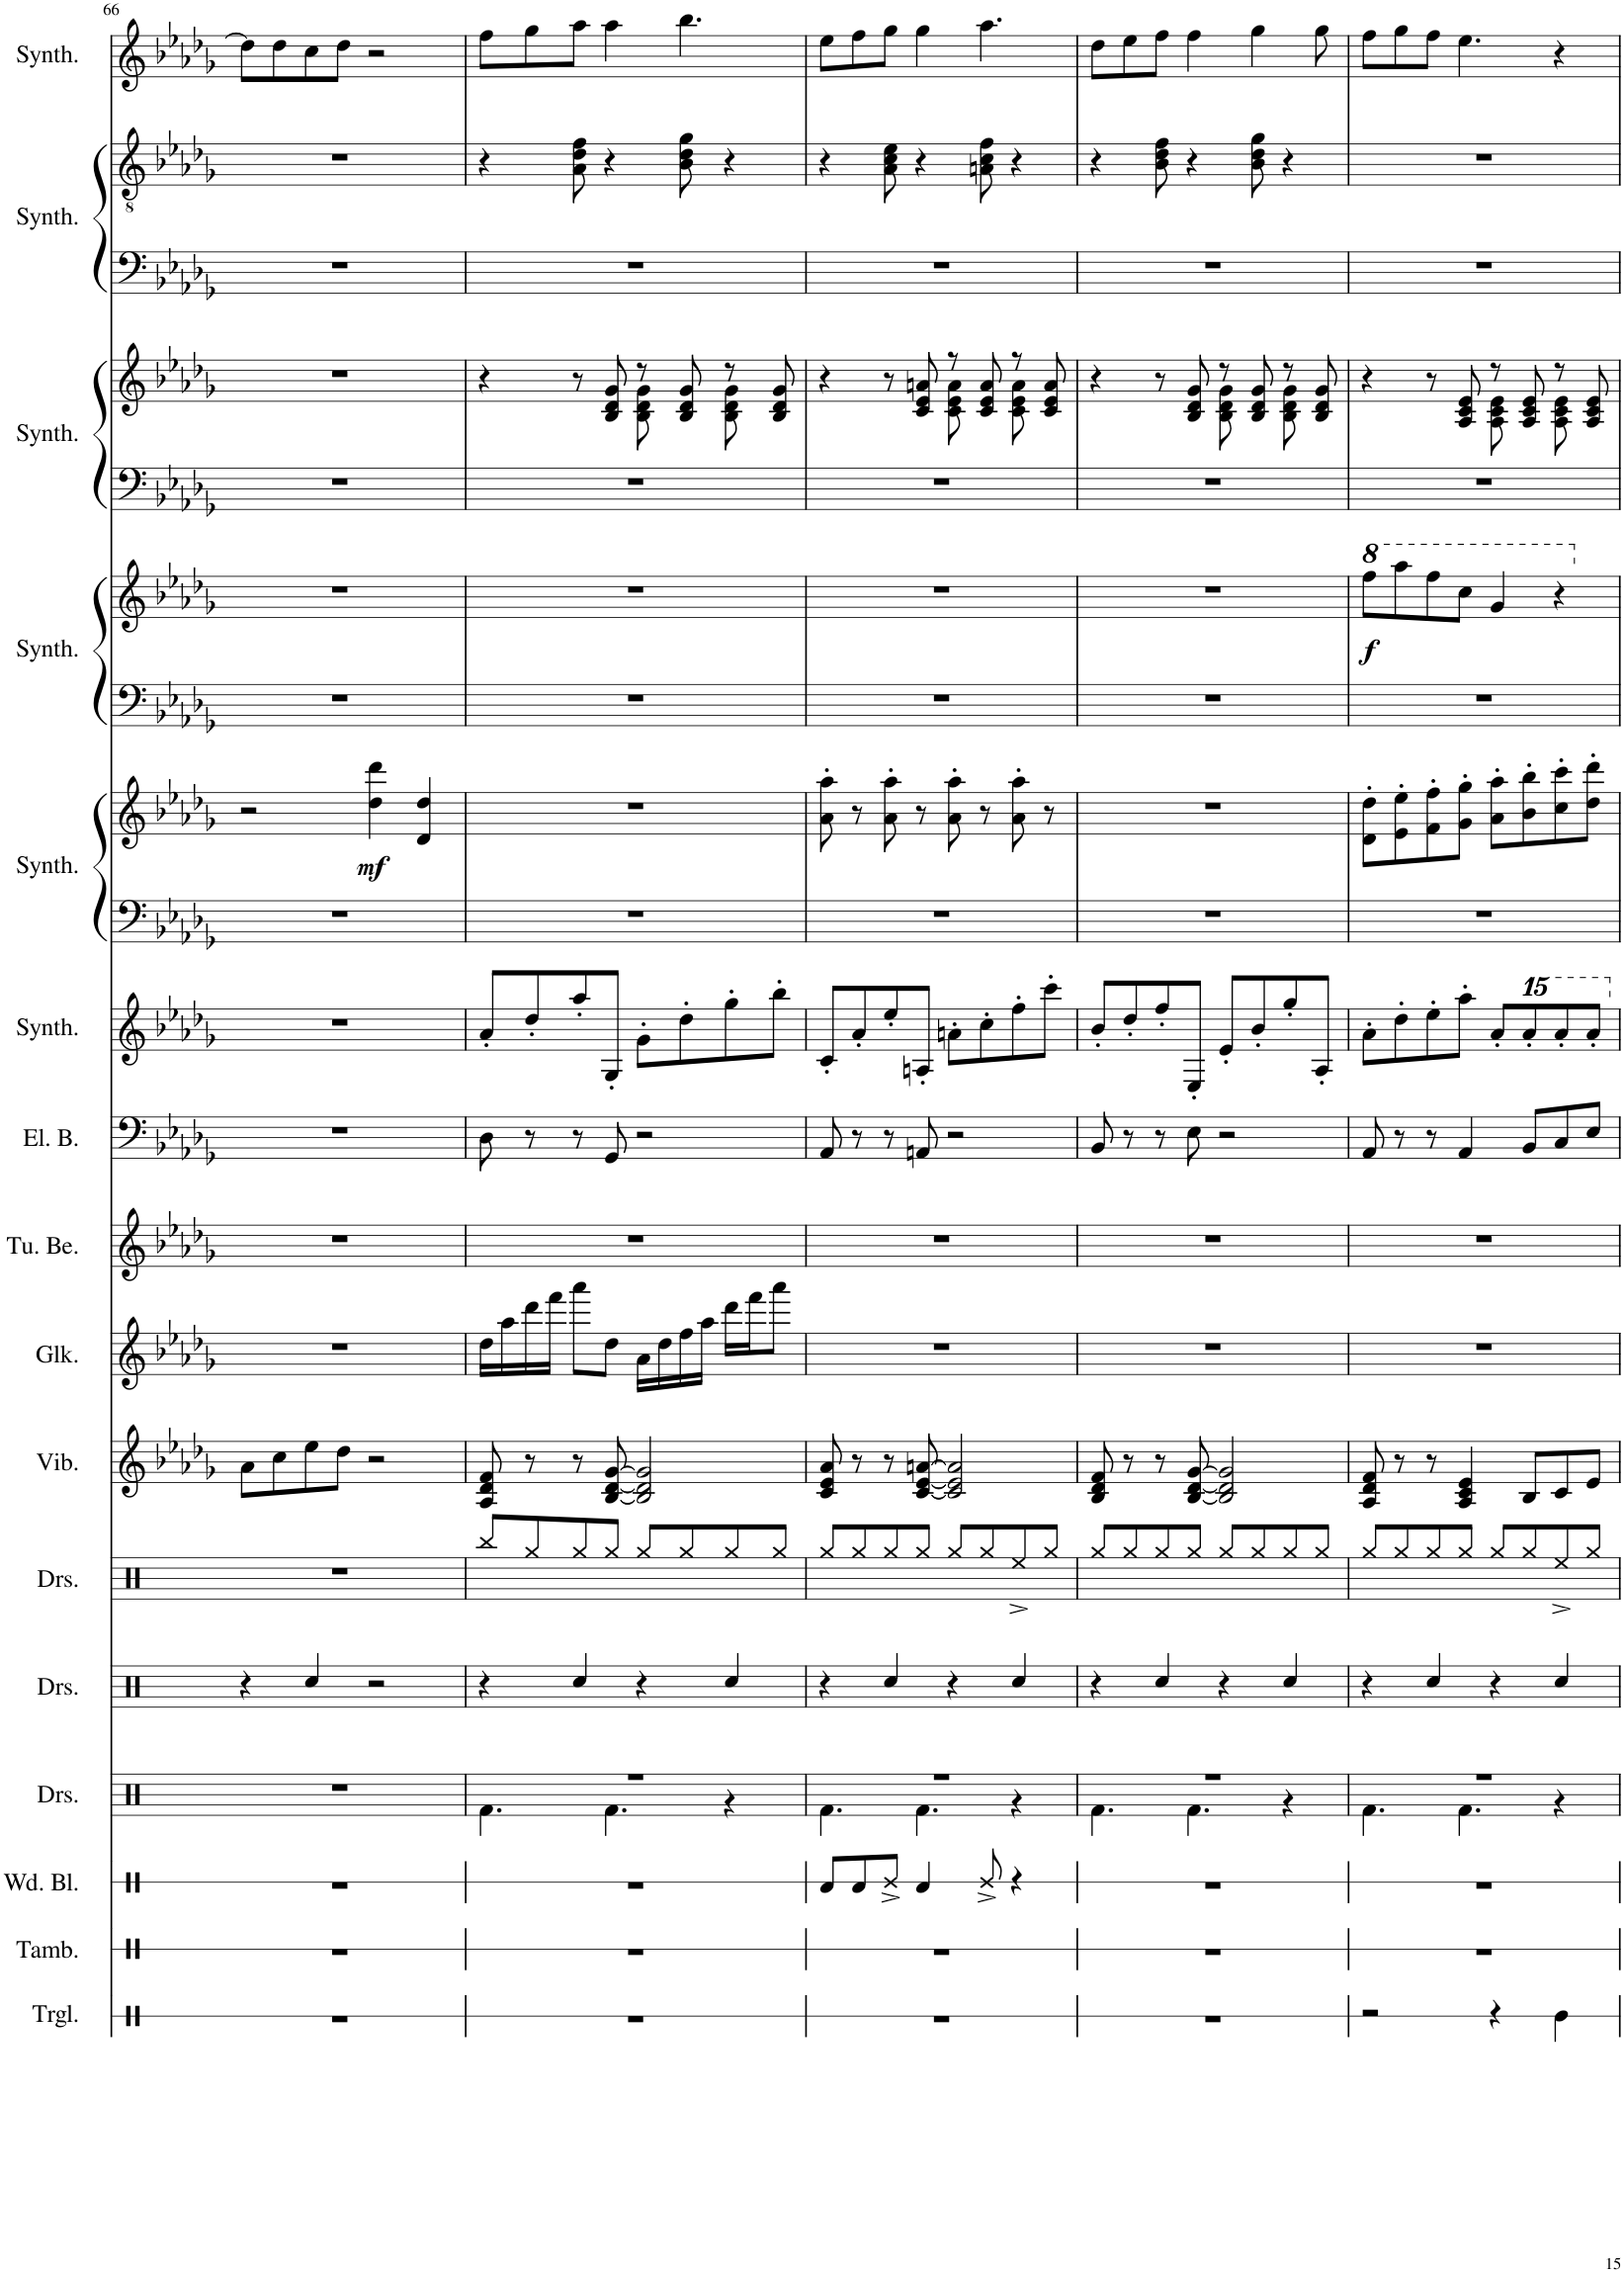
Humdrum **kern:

**kern	**kern	**kern	**kern	**kern	**kern	**kern	**kern	**kern	**kern	**kern	**kern	**kern	**dynam	**kern	**kern	**dynam	**kern	**kern	**kern	**kern	**kern
*part16	*part15	*part14	*part13	*part12	*part11	*part10	*part9	*part8	*part7	*part6	*part5	*part5	*part5	*part4	*part4	*part4	*part3	*part3	*part2	*part2	*part1
*staff20	*staff19	*staff18	*staff17	*staff16	*staff15	*staff14	*staff13	*staff12	*staff11	*staff10	*staff9	*staff8	*staff8/9	*staff7	*staff6	*staff6/7	*staff5	*staff4	*staff3	*staff2	*staff1
*I"Triangle	*I"Tambourine	*I"Wood Blocks	*I"Drumset	*I"Drumset	*I"Drumset	*I"Vibraphone	*I"Glockenspiel	*I"Tubular Bells	*I"Electric Bass	*I"Bass Synthesizer	*I"String Synthesizer	*	*	*I"Effect Synthesizer	*	*	*I"Effect Synthesizer	*	*I"Effect Synthesizer	*	*I"Rain Synthesizer
*I'Trgl.	*I'Tamb.	*I'Wd. Bl.	*I'Drs.	*I'Drs.	*I'Drs.	*I'Vib.	*I'Glk.	*I'Tu. Be.	*I'El. B.	*I'Synth.	*I'Synth.	*	*	*I'Synth.	*	*	*I'Synth.	*	*I'Synth.	*	*I'Synth.
!!LO:PB:g=z
*clefX	*clefX	*clefX	*clefX	*clefX	*clefX	*clefG2	*clefG2	*clefG2	*clefF4	*clefG2	*clefF4	*clefG2	*	*clefF4	*clefG2	*	*clefF4	*clefG2	*clefF4	*clefGv2	*clefG2
*	*	*	*	*	*	*	*Trd-14c-24	*	*Trd7c12	*	*	*	*	*	*	*	*	*	*	*	*
*k[]	*k[]	*k[]	*k[]	*k[]	*k[]	*k[b-e-a-d-g-]	*k[b-e-a-d-g-]	*k[b-e-a-d-g-]	*k[b-e-a-d-g-]	*k[b-e-a-d-g-]	*k[b-e-a-d-g-]	*k[b-e-a-d-g-]	*	*k[b-e-a-d-g-]	*k[b-e-a-d-g-]	*	*k[b-e-a-d-g-]	*k[b-e-a-d-g-]	*k[b-e-a-d-g-]	*k[b-e-a-d-g-]	*k[b-e-a-d-g-]
*M4/4	*M4/4	*M4/4	*M4/4	*M4/4	*M4/4	*M4/4	*M4/4	*M4/4	*M4/4	*M4/4	*M4/4	*M4/4	*	*M4/4	*M4/4	*	*M4/4	*M4/4	*M4/4	*M4/4	*M4/4
=66	=66	=66	=66	=66	=66	=66	=66	=66	=66	=66	=66	=66	=66	=66	=66	=66	=66	=66	=66	=66	=66
1r	1r	1r	1r	4r	1r	8a-\L	1r	1r	1r	1r	1r	2r	.	1r	1r	.	1r	1r	1r	1r	8dd-\L]
.	.	.	.	.	.	8cc\	.	.	.	.	.	.	.	.	.	.	.	.	.	.	8dd-\
.	.	.	.	4Rcc/	.	8ee-\	.	.	.	.	.	.	.	.	.	.	.	.	.	.	8cc\
.	.	.	.	.	.	8dd-\J	.	.	.	.	.	.	.	.	.	.	.	.	.	.	8dd-\J
!	!	!	!	!	!	!	!	!	!	!	!	!	!LO:DY:b	!	!	!	!	!	!	!	!
.	.	.	.	2r	.	2r	.	.	.	.	.	4dd-\ 4ddd-\	mf	.	.	.	.	.	.	.	2r
.	.	.	.	.	.	.	.	.	.	.	.	4d-/ 4dd-/	.	.	.	.	.	.	.	.	.
=67	=67	=67	=67	=67	=67	=67	=67	=67	=67	=67	=67	=67	=67	=67	=67	=67	=67	=67	=67	=67	=67
*	*	*	*^	*	*	*	*	*	*	*	*	*	*	*	*	*	*	*^	*	*	*
1r	1r	1r	1r	4.Rf\	4r	8Rbb/L	8A-/ 8d-/ 8f/	16dd-\LL	1r	8D-\	8a-'/L	1r	1r	.	1r	1r	.	1r	4r	2ryy	1r	4r	8ff\L
.	.	.	.	.	.	.	.	16aa-\	.	.	.	.	.	.	.	.	.	.	.	.	.	.	.
.	.	.	.	.	.	8Rgg/	8r	16ddd-\	.	8r	8dd-'/	.	.	.	.	.	.	.	.	.	.	.	8gg-\
.	.	.	.	.	.	.	.	16fff\JJ	.	.	.	.	.	.	.	.	.	.	.	.	.	.	.
.	.	.	.	.	4Rcc/	8Rgg/	8r	8aaa-\L	.	8r	8aa-'/	.	.	.	.	.	.	.	8r	.	.	8A-\ 8d-\ 8f\	8aa-\J
.	.	.	.	4.Rf\	.	8Rgg/J	[8B-/ [8d-/ [8g-/	8dd-\J	.	8GG-/	8G-'/J	.	.	.	.	.	.	.	8B-/ 8d-/ 8g-/	.	.	4r	4aa-\
.	.	.	.	.	4r	8Rgg/L	2B-/] 2d-/] 2g-/]	16a-\LL	.	2r	8g-'\L	.	.	.	.	.	.	.	8r	8B-\ 8d-\ 8g-\	.	.	.
.	.	.	.	.	.	.	.	16dd-\	.	.	.	.	.	.	.	.	.	.	.	.	.	.	.
.	.	.	.	.	.	8Rgg/	.	16ff\	.	.	8dd-'\	.	.	.	.	.	.	.	8B-/ 8d-/ 8g-/	8ryy	.	8B-\ 8d-\ 8g-\	4.bb-\
.	.	.	.	.	.	.	.	16aa-\JJ	.	.	.	.	.	.	.	.	.	.	.	.	.	.	.
.	.	.	.	4r	4Rcc/	8Rgg/	.	16ddd-\LL	.	.	8gg-'\	.	.	.	.	.	.	.	8r	8B-\ 8d-\ 8g-\	.	4r	.
.	.	.	.	.	.	.	.	16fff\J	.	.	.	.	.	.	.	.	.	.	.	.	.	.	.
.	.	.	.	.	.	8Rgg/J	.	8aaa-\J	.	.	8bb-'\J	.	.	.	.	.	.	.	8B-/ 8d-/ 8g-/	8ryy	.	.	.
=68	=68	=68	=68	=68	=68	=68	=68	=68	=68	=68	=68	=68	=68	=68	=68	=68	=68	=68	=68	=68	=68	=68	=68
1r	1r	8Rd/L	1r	4.Rf\	4r	8Rgg/L	8c/ 8e-/ 8a-/	1r	1r	8AA-/	8c'/L	1r	8a-\' 8aa-\'	.	1r	1r	.	1r	4r	2ryy	1r	4r	8ee-\L
.	.	8Rd/	.	.	.	8Rgg/	8r	.	.	8r	8a-'/	.	8r	.	.	.	.	.	.	.	.	.	8ff\
.	.	8Re^/J	.	.	4Rcc/	8Rgg/	8r	.	.	8r	8ee-'/	.	8a-\' 8aa-\'	.	.	.	.	.	8r	.	.	8A-\ 8c\ 8e-\	8gg-\J
.	.	4Rd/	.	4.Rf\	.	8Rgg/J	[8c/ [8e-/ [8an/	.	.	8AAn/	8An'/J	.	8r	.	.	.	.	.	8c/ 8e-/ 8an/	.	.	4r	4gg-\
.	.	.	.	.	4r	8Rgg/L	2c/] 2e-/] 2a/]	.	.	2r	8an'\L	.	8a-\' 8aa-\'	.	.	.	.	.	8r	8c\ 8e-\ 8a\	.	.	.
.	.	8Re^/	.	.	.	8Rgg/	.	.	.	.	8cc'\	.	8r	.	.	.	.	.	8c/ 8e-/ 8a/	8ryy	.	8An\ 8c\ 8f\	4.aa-\
.	.	4r	.	4r	4Rcc/	8Ree^/	.	.	.	.	8ff'\	.	8a-\' 8aa-\'	.	.	.	.	.	8r	8c\ 8e-\ 8a\	.	4r	.
.	.	.	.	.	.	8Rgg/J	.	.	.	.	8ccc'\J	.	8r	.	.	.	.	.	8c/ 8e-/ 8a/	8ryy	.	.	.
=69	=69	=69	=69	=69	=69	=69	=69	=69	=69	=69	=69	=69	=69	=69	=69	=69	=69	=69	=69	=69	=69	=69	=69
1r	1r	1r	1r	4.Rf\	4r	8Rgg/L	8B-/ 8d-/ 8f/	1r	1r	8BB-/	8b-'/L	1r	1r	.	1r	1r	.	1r	4r	2ryy	1r	4r	8dd-\L
.	.	.	.	.	.	8Rgg/	8r	.	.	8r	8dd-'/	.	.	.	.	.	.	.	.	.	.	.	8ee-\
.	.	.	.	.	4Rcc/	8Rgg/	8r	.	.	8r	8ff'/	.	.	.	.	.	.	.	8r	.	.	8B-\ 8d-\ 8f\	8ff\J
.	.	.	.	4.Rf\	.	8Rgg/J	[8B-/ [8d-/ [8g-/	.	.	8E-\	8E-'/J	.	.	.	.	.	.	.	8B-/ 8d-/ 8g-/	.	.	4r	4ff\
.	.	.	.	.	4r	8Rgg/L	2B-/] 2d-/] 2g-/]	.	.	2r	8e-'/L	.	.	.	.	.	.	.	8r	8B-\ 8d-\ 8g-\	.	.	.
.	.	.	.	.	.	8Rgg/	.	.	.	.	8b-'/	.	.	.	.	.	.	.	8B-/ 8d-/ 8g-/	8ryy	.	8B-\ 8d-\ 8g-\	4gg-\
.	.	.	.	4r	4Rcc/	8Rgg/	.	.	.	.	8gg-'/	.	.	.	.	.	.	.	8r	8B-\ 8d-\ 8g-\	.	4r	.
.	.	.	.	.	.	8Rgg/J	.	.	.	.	8A-'/J	.	.	.	.	.	.	.	8B-/ 8d-/ 8g-/	8ryy	.	.	8gg-\
=70	=70	=70	=70	=70	=70	=70	=70	=70	=70	=70	=70	=70	=70	=70	=70	=70	=70	=70	=70	=70	=70	=70	=70
*	*	*	*	*	*	*	*	*	*	*	*	*	*	*	*	*8va	*	*	*	*	*	*	*
!	!	!	!	!	!	!	!	!	!	!	!	!	!	!	!	!	!LO:DY:b	!	!	!	!	!	!
2r	1r	1r	1r	4.Rf\	4r	8Rgg/L	8A-/ 8d-/ 8f/	1r	1r	8AA-/	8a-'\L	1r	8d-\' 8dd-\'L	.	1r	8fff\L	f	1r	4r	2ryy	1r	1r	8ff\L
.	.	.	.	.	.	8Rgg/	8r	.	.	8r	8dd-'\	.	8e-\' 8ee-\'	.	.	8aaa-\	.	.	.	.	.	.	8gg-\
.	.	.	.	.	4Rcc/	8Rgg/	8r	.	.	8r	8ee-'\	.	8f\' 8ff\'	.	.	8fff\	.	.	8r	.	.	.	8ff\J
.	.	.	.	4.Rf\	.	8Rgg/J	4A-/ 4c/ 4e-/	.	.	4AA-/	8aa-'\J	.	8g-\' 8gg-\'J	.	.	8ccc\J	.	.	8A-/ 8c/ 8e-/	.	.	.	4.ee-\
4r	.	.	.	.	4r	8Rgg/L	.	.	.	.	8a-'/L	.	8a-\' 8aa-\'L	.	.	4gg-/	.	.	8r	8A-\ 8c\ 8e-\	.	.	.
.	.	.	.	.	.	8Rgg/	8B-/L	.	.	8BB-/L	8aaa-'/	.	8b-\' 8bb-\'	.	.	.	.	.	8A-/ 8c/ 8e-/	8ryy	.	.	.
4Re\	.	.	.	4r	4Rcc/	8Ree^/	8c/	.	.	8C/	8aaa-'/	.	8cc\' 8ccc\'	.	.	4r	.	.	8r	8A-\ 8c\ 8e-\	.	.	4r
.	.	.	.	.	.	8Rgg/J	8e-/J	.	.	8E-/J	8aaa-'/J	.	8dd-\' 8ddd-\'J	.	.	.	.	.	8A-/ 8c/ 8e-/	8ryy	.	.	.
*	*	*	*v	*v	*	*	*	*	*	*	*	*	*	*	*	*	*	*	*	*	*	*	*
*	*	*	*	*	*	*	*	*	*	*	*	*	*	*	*X8va	*	*	*	*	*	*	*
*	*	*	*	*	*	*	*	*	*	*	*	*	*	*	*	*	*	*v	*v	*	*	*
=	=	=	=	=	=	=	=	=	=	=	=	=	=	=	=	=	=	=	=	=	=
*-	*-	*-	*-	*-	*-	*-	*-	*-	*-	*-	*-	*-	*-	*-	*-	*-	*-	*-	*-	*-	*-
